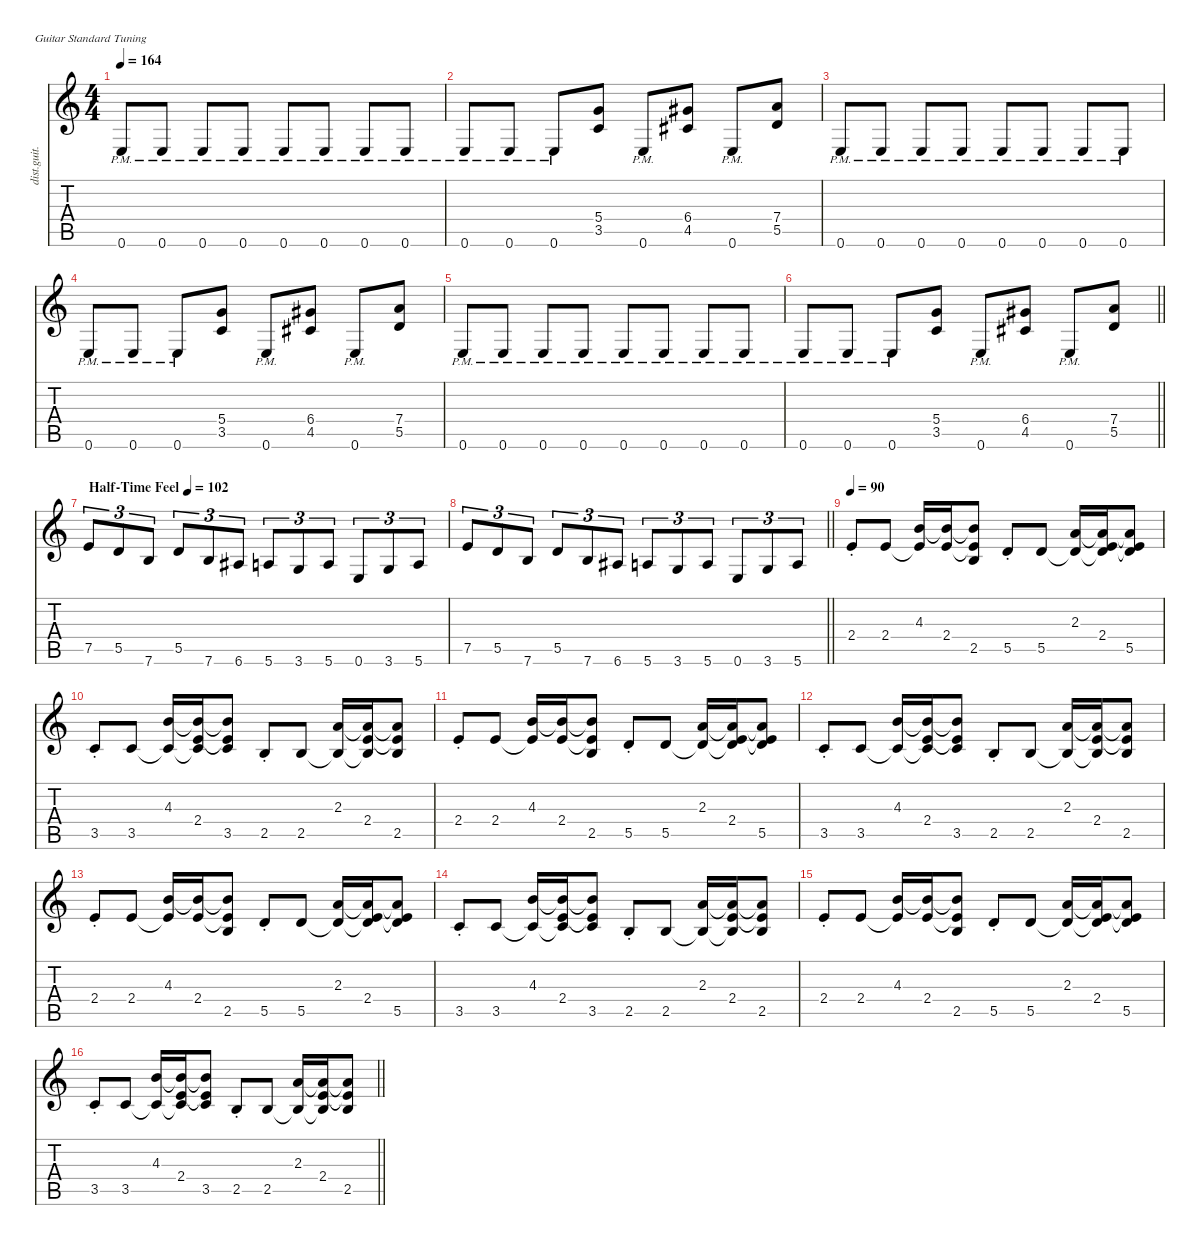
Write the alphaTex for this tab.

\defaultSystemsLayout 4
\hideDynamics
\bracketExtendMode nobrackets
\otherSystemsTrackNameOrientation horizontal
\track ("Guitar 2" "dist.guit.") {defaultSystemsLayout 8 instrument distortionguitar}
\staff {score tabs}
\tuning (E4 B3 G3 D3 A2 E2)
\ts (4 4)
\tempo 164
\clef g2
\ks aminor
0.6{pm}.8{dy f beam Up} 0.6{pm}.8{beam Up} 0.6{pm}.8{beam Up} 0.6{pm}.8{beam Up} 0.6{pm}.8{beam Up} 0.6{pm}.8{beam Up} 0.6{pm}.8{beam Up} 0.6{pm}.8{beam Up} |
0.6{pm}.8{beam Up} 0.6{pm}.8{beam Up} 0.6{pm}.8{beam Up} (5.4 3.5).8{beam Up} 0.6{pm}.8{beam Up} (6.4{acc #} 4.5{acc #}).8{beam Up} 0.6{pm}.8{beam Up} (7.4 5.5).8{beam Up} |
0.6{pm}.8{beam Up} 0.6{pm}.8{beam Up} 0.6{pm}.8{beam Up} 0.6{pm}.8{beam Up} 0.6{pm}.8{beam Up} 0.6{pm}.8{beam Up} 0.6{pm}.8{beam Up} 0.6{pm}.8{beam Up} |
0.6{pm}.8{beam Up} 0.6{pm}.8{beam Up} 0.6{pm}.8{beam Up} (5.4 3.5).8{beam Up} 0.6{pm}.8{beam Up} (6.4{acc #} 4.5{acc #}).8{beam Up} 0.6{pm}.8{beam Up} (7.4 5.5).8{beam Up} |
0.6{pm}.8{beam Up} 0.6{pm}.8{beam Up} 0.6{pm}.8{beam Up} 0.6{pm}.8{beam Up} 0.6{pm}.8{beam Up} 0.6{pm}.8{beam Up} 0.6{pm}.8{beam Up} 0.6{pm}.8{beam Up} |
\barLineRight lightlight
0.6{pm}.8{beam Up} 0.6{pm}.8{beam Up} 0.6{pm}.8{beam Up} (5.4 3.5).8{beam Up} 0.6{pm}.8{beam Up} (6.4{acc #} 4.5{acc #}).8{beam Up} 0.6{pm}.8{beam Up} (7.4 5.5).8{beam Up} |
\tempo (102 "Half-Time Feel")
7.5.8{tu (3 2) beam Up} 5.5.8{tu (3 2) beam Up} 7.6.8{tu (3 2) beam Up} 5.5.8{tu (3 2) beam Up} 7.6.8{tu (3 2) beam Up} 6.6{acc #}.8{tu (3 2) beam Up} 5.6.8{tu (3 2) beam Up} 3.6.8{tu (3 2) beam Up} 5.6.8{tu (3 2) beam Up} 0.6.8{tu (3 2) beam Up} 3.6.8{tu (3 2) beam Up} 5.6.8{tu (3 2) beam Up} |
\barLineRight lightlight
7.5.8{tu (3 2) beam Up} 5.5.8{tu (3 2) beam Up} 7.6.8{tu (3 2) beam Up} 5.5.8{tu (3 2) beam Up} 7.6.8{tu (3 2) beam Up} 6.6{acc #}.8{tu (3 2) beam Up} 5.6.8{tu (3 2) beam Up} 3.6.8{tu (3 2) beam Up} 5.6.8{tu (3 2) beam Up} 0.6.8{tu (3 2) beam Up} 3.6.8{tu (3 2) beam Up} 5.6.8{tu (3 2) beam Up} |
\tempo 90
2.4{st}.8{beam Up} 2.4.8{beam Up} (4.3 2.4{t}).16{beam Up} (4.3{t} 2.4).16{beam Up} (4.3{t} 2.4{t} 2.5).8{beam Up} 5.5{st}.8{beam Up} 5.5.8{beam Up} (2.3 5.5{t}).16{beam Up} (2.3{t} 2.4 5.5{t}).16{beam Up} (2.3{t} 2.4{t} 5.5).8{beam Up} |
3.5{st}.8{beam Up} 3.5.8{beam Up} (4.3 3.5{t}).16{beam Up} (4.3{t} 2.4 3.5{t}).16{beam Up} (4.3{t} 2.4{t} 3.5).8{beam Up} 2.5{st}.8{beam Up} 2.5.8{beam Up} (2.3 2.5{t}).16{beam Up} (2.3{t} 2.4 2.5{t}).16{beam Up} (2.3{t} 2.4{t} 2.5).8{beam Up} |
2.4{st}.8{beam Up} 2.4.8{beam Up} (4.3 2.4{t}).16{beam Up} (4.3{t} 2.4).16{beam Up} (4.3{t} 2.4{t} 2.5).8{beam Up} 5.5{st}.8{beam Up} 5.5.8{beam Up} (2.3 5.5{t}).16{beam Up} (2.3{t} 2.4 5.5{t}).16{beam Up} (2.3{t} 2.4{t} 5.5).8{beam Up} |
3.5{st}.8{beam Up} 3.5.8{beam Up} (4.3 3.5{t}).16{beam Up} (4.3{t} 2.4 3.5{t}).16{beam Up} (4.3{t} 2.4{t} 3.5).8{beam Up} 2.5{st}.8{beam Up} 2.5.8{beam Up} (2.3 2.5{t}).16{beam Up} (2.3{t} 2.4 2.5{t}).16{beam Up} (2.3{t} 2.4{t} 2.5).8{beam Up} |
2.4{st}.8{beam Up} 2.4.8{beam Up} (4.3 2.4{t}).16{beam Up} (4.3{t} 2.4).16{beam Up} (4.3{t} 2.4{t} 2.5).8{beam Up} 5.5{st}.8{beam Up} 5.5.8{beam Up} (2.3 5.5{t}).16{beam Up} (2.3{t} 2.4 5.5{t}).16{beam Up} (2.3{t} 2.4{t} 5.5).8{beam Up} |
3.5{st}.8{beam Up} 3.5.8{beam Up} (4.3 3.5{t}).16{beam Up} (4.3{t} 2.4 3.5{t}).16{beam Up} (4.3{t} 2.4{t} 3.5).8{beam Up} 2.5{st}.8{beam Up} 2.5.8{beam Up} (2.3 2.5{t}).16{beam Up} (2.3{t} 2.4 2.5{t}).16{beam Up} (2.3{t} 2.4{t} 2.5).8{beam Up} |
2.4{st}.8{beam Up} 2.4.8{beam Up} (4.3 2.4{t}).16{beam Up} (4.3{t} 2.4).16{beam Up} (4.3{t} 2.4{t} 2.5).8{beam Up} 5.5{st}.8{beam Up} 5.5.8{beam Up} (2.3 5.5{t}).16{beam Up} (2.3{t} 2.4 5.5{t}).16{beam Up} (2.3{t} 2.4{t} 5.5).8{beam Up} |
\barLineRight lightlight
3.5{st}.8{beam Up} 3.5.8{beam Up} (4.3 3.5{t}).16{beam Up} (4.3{t} 2.4 3.5{t}).16{beam Up} (4.3{t} 2.4{t} 3.5).8{beam Up} 2.5{st}.8{beam Up} 2.5.8{beam Up} (2.3 2.5{t}).16{beam Up} (2.3{t} 2.4 2.5{t}).16{beam Up} (2.3{t} 2.4{t} 2.5).8{beam Up}
